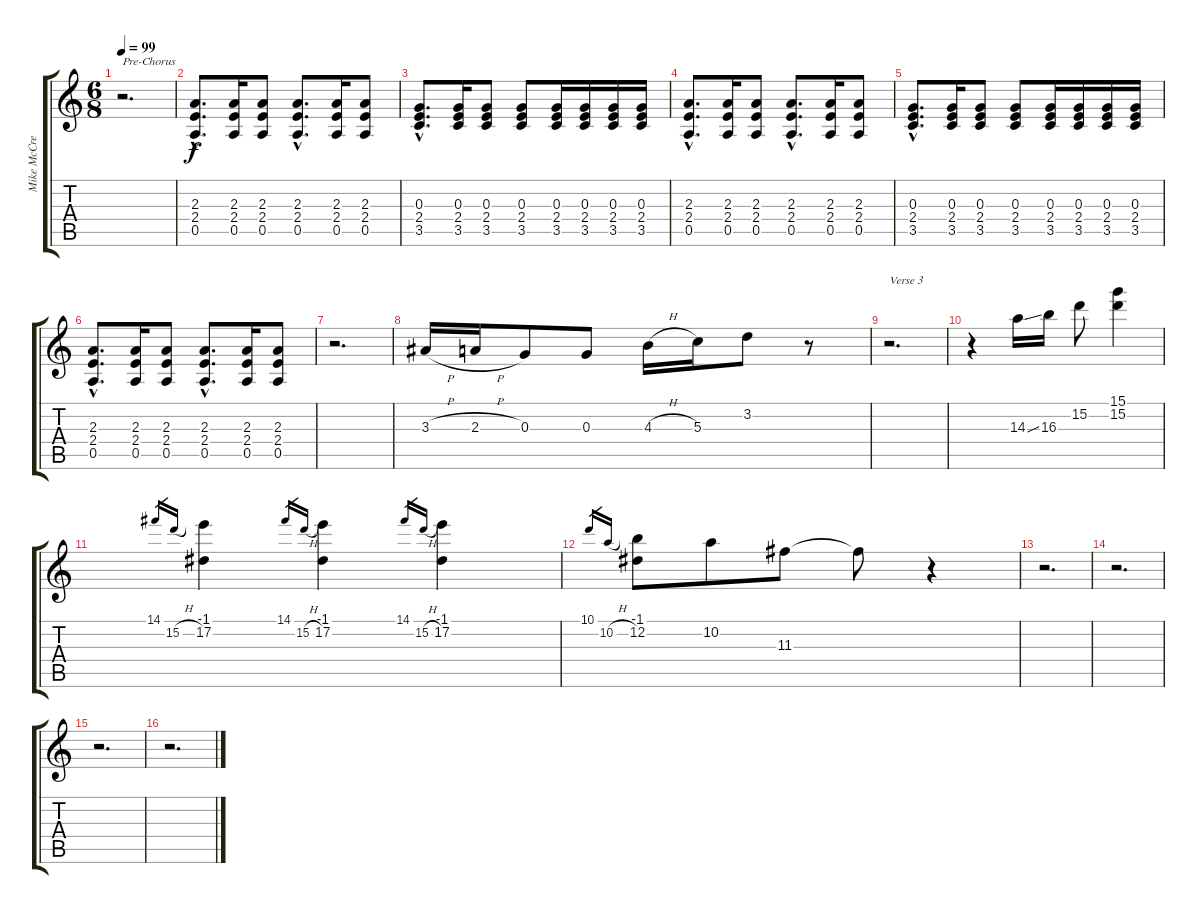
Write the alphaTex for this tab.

\track ("Mike McCready" "Mike McCre") {instrument electricguitarclean}
\staff {score tabs}
\tuning (E4 B3 G3 D3 A2 E2) {hide}
\ts (6 8)
\tempo 99
\clef g2
\ks c
r.2{d txt "Pre-Chorus" dy f} |
(2.3{hac} 2.4{hac} 0.5{hac}).8{d} (2.3 2.4 0.5).16 (2.3 2.4 0.5).8 (2.3{hac} 2.4{hac} 0.5{hac}).8{d} (2.3 2.4 0.5).16 (2.3 2.4 0.5).8 |
(0.3{hac} 2.4{hac} 3.5{hac}).8{d} (0.3 2.4 3.5).16 (0.3 2.4 3.5).8 (0.3 2.4 3.5).8 (0.3 2.4 3.5).16 (0.3 2.4 3.5).16 (0.3 2.4 3.5).16 (0.3 2.4 3.5).16 |
(2.3{hac} 2.4{hac} 0.5{hac}).8{d} (2.3 2.4 0.5).16 (2.3 2.4 0.5).8 (2.3{hac} 2.4{hac} 0.5{hac}).8{d} (2.3 2.4 0.5).16 (2.3 2.4 0.5).8 |
(0.3{hac} 2.4{hac} 3.5{hac}).8{d} (0.3 2.4 3.5).16 (0.3 2.4 3.5).8 (0.3 2.4 3.5).8 (0.3 2.4 3.5).16 (0.3 2.4 3.5).16 (0.3 2.4 3.5).16 (0.3 2.4 3.5).16 |
(2.3{hac} 2.4{hac} 0.5{hac}).8{d} (2.3 2.4 0.5).16 (2.3 2.4 0.5).8 (2.3{hac} 2.4{hac} 0.5{hac}).8{d} (2.3 2.4 0.5).16 (2.3 2.4 0.5).8 |
r.2{d} |
3.3{h}.16 2.3{h}.16 0.3.8 0.3.8 4.3{h}.16 5.3.16 3.2.8 r.8 |
r.2{d txt "Verse 3"} |
r.4 14.3{ss}.16 16.3.16 15.2.8 (15.1 15.2).4 |
14.1.16{gr} 15.2{h}.16{gr} (-1.1 17.2).4 14.1.16{gr} 15.2{h}.16{gr} (-1.1 17.2).4 14.1.16{gr} 15.2{h}.16{gr} (-1.1 17.2).4 |
10.1.16{gr} 10.2{h}.16{gr} (-1.1 12.2).8 10.2.8 11.3.8 11.3{t}.8 r.4 |
r.2{d} |
r.2{d} |
r.2{d} |
r.2{d}
